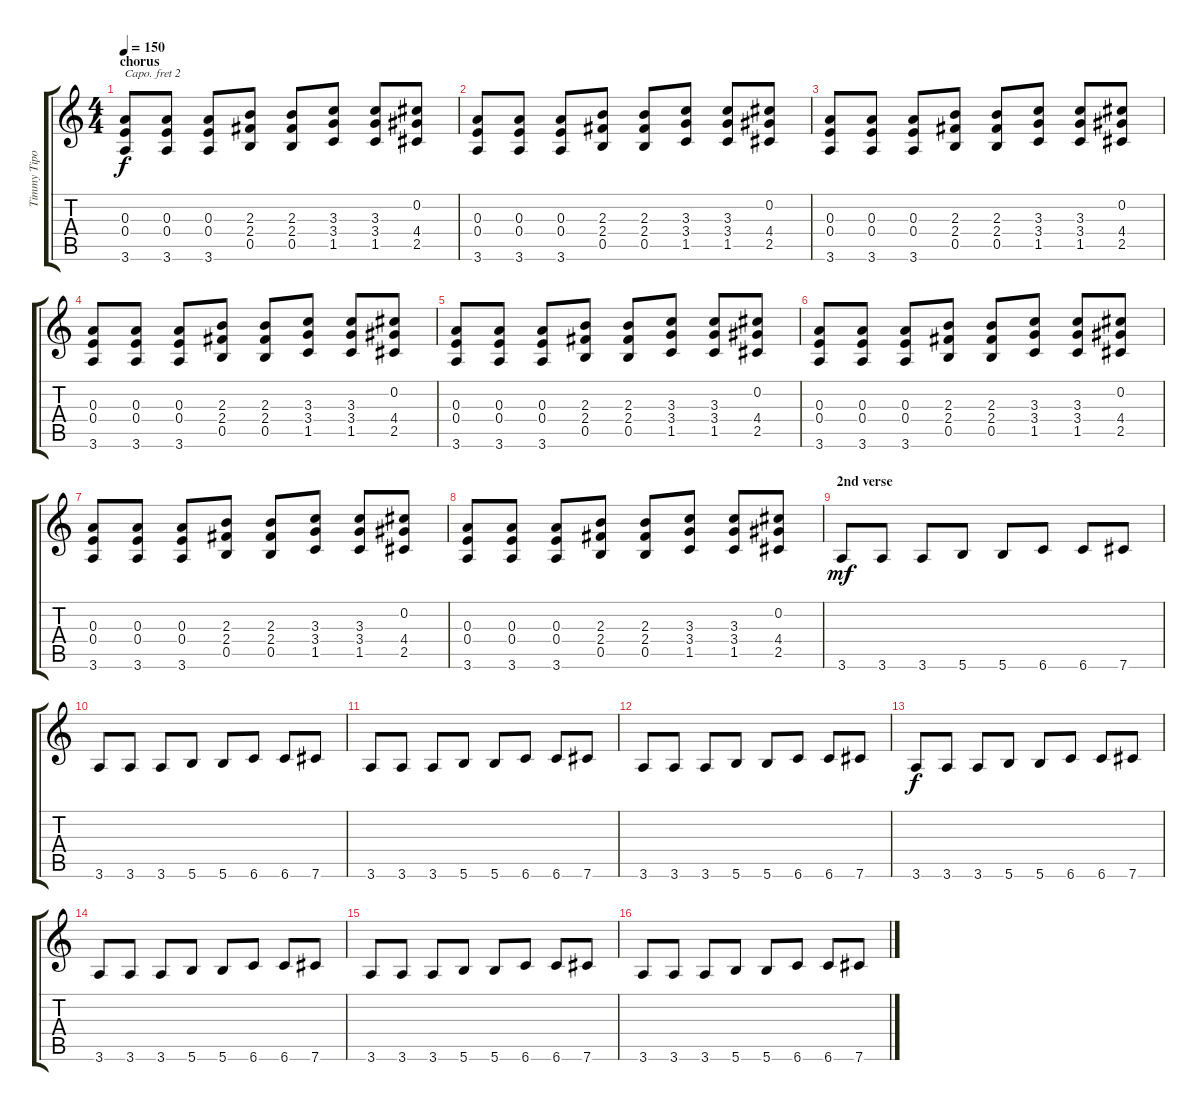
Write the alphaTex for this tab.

\track ("Timmy Tipover VanHamel" "Timmy Tipo") {instrument overdrivenguitar}
\staff {score tabs}
\capo 2
\tuning (E4 B3 G3 D3 A2 E2) {hide}
\ts (4 4)
\section ("" "chorus")
\tempo 150
\clef g2
\ks c
(0.3 0.4 3.6).8{dy f} (0.3 0.4 3.6).8 (0.3 0.4 3.6).8 (2.3 2.4 0.5).8 (2.3 2.4 0.5).8 (3.3 3.4 1.5).8 (3.3 3.4 1.5).8 (0.2 4.4 2.5).8 |
(0.3 0.4 3.6).8 (0.3 0.4 3.6).8 (0.3 0.4 3.6).8 (2.3 2.4 0.5).8 (2.3 2.4 0.5).8 (3.3 3.4 1.5).8 (3.3 3.4 1.5).8 (0.2 4.4 2.5).8 |
(0.3 0.4 3.6).8 (0.3 0.4 3.6).8 (0.3 0.4 3.6).8 (2.3 2.4 0.5).8 (2.3 2.4 0.5).8 (3.3 3.4 1.5).8 (3.3 3.4 1.5).8 (0.2 4.4 2.5).8 |
(0.3 0.4 3.6).8 (0.3 0.4 3.6).8 (0.3 0.4 3.6).8 (2.3 2.4 0.5).8 (2.3 2.4 0.5).8 (3.3 3.4 1.5).8 (3.3 3.4 1.5).8 (0.2 4.4 2.5).8 |
\section ("" "")
(0.3 0.4 3.6).8 (0.3 0.4 3.6).8 (0.3 0.4 3.6).8 (2.3 2.4 0.5).8 (2.3 2.4 0.5).8 (3.3 3.4 1.5).8 (3.3 3.4 1.5).8 (0.2 4.4 2.5).8 |
(0.3 0.4 3.6).8 (0.3 0.4 3.6).8 (0.3 0.4 3.6).8 (2.3 2.4 0.5).8 (2.3 2.4 0.5).8 (3.3 3.4 1.5).8 (3.3 3.4 1.5).8 (0.2 4.4 2.5).8 |
(0.3 0.4 3.6).8 (0.3 0.4 3.6).8 (0.3 0.4 3.6).8 (2.3 2.4 0.5).8 (2.3 2.4 0.5).8 (3.3 3.4 1.5).8 (3.3 3.4 1.5).8 (0.2 4.4 2.5).8 |
(0.3 0.4 3.6).8 (0.3 0.4 3.6).8 (0.3 0.4 3.6).8 (2.3 2.4 0.5).8 (2.3 2.4 0.5).8 (3.3 3.4 1.5).8 (3.3 3.4 1.5).8 (0.2 4.4 2.5).8 |
\section ("" "2nd verse")
3.6.8{dy mf} 3.6.8 3.6.8 5.6.8 5.6.8 6.6.8 6.6.8 7.6.8 |
3.6.8 3.6.8 3.6.8 5.6.8 5.6.8 6.6.8 6.6.8 7.6.8 |
3.6.8 3.6.8 3.6.8 5.6.8 5.6.8 6.6.8 6.6.8 7.6.8 |
3.6.8 3.6.8 3.6.8 5.6.8 5.6.8 6.6.8 6.6.8 7.6.8 |
\section ("" "")
3.6.8{dy f} 3.6.8 3.6.8 5.6.8 5.6.8 6.6.8 6.6.8 7.6.8 |
3.6.8 3.6.8 3.6.8 5.6.8 5.6.8 6.6.8 6.6.8 7.6.8 |
3.6.8 3.6.8 3.6.8 5.6.8 5.6.8 6.6.8 6.6.8 7.6.8 |
3.6.8 3.6.8 3.6.8 5.6.8 5.6.8 6.6.8 6.6.8 7.6.8
